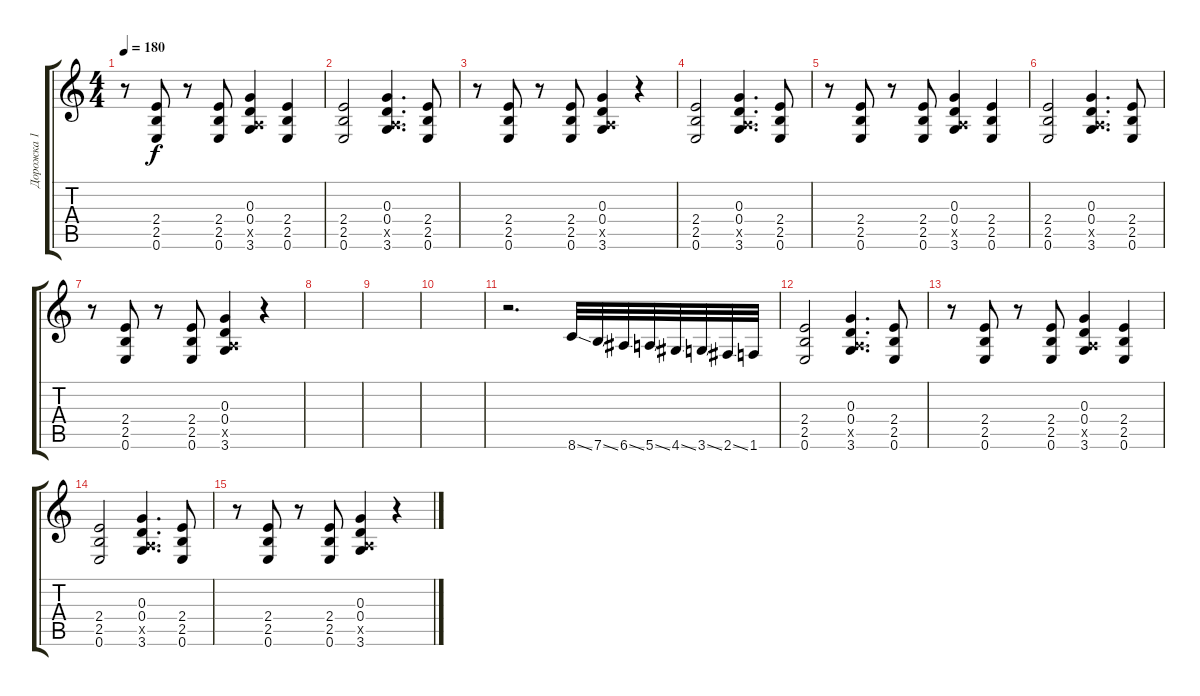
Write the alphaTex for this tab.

\track ("Дорожка 1" "Дорожка 1") {instrument distortionguitar}
\staff {score tabs}
\tuning (E4 B3 G3 D3 A2 E2) {hide}
\ts (4 4)
\tempo 180
\clef g2
\ks c
r.8{dy f} (2.4 2.5 0.6).8 r.8 (2.4 2.5 0.6).8 (0.3 0.4 0.5{x} 3.6).4 (2.4 2.5 0.6).4 |
(2.4 2.5 0.6).2 (0.3 0.4 0.5{x} 3.6).4{d} (2.4 2.5 0.6).8 |
r.8 (2.4 2.5 0.6).8 r.8 (2.4 2.5 0.6).8 (0.3 0.4 0.5{x} 3.6).4 r.4 |
(2.4 2.5 0.6).2 (0.3 0.4 0.5{x} 3.6).4{d} (2.4 2.5 0.6).8 |
r.8 (2.4 2.5 0.6).8 r.8 (2.4 2.5 0.6).8 (0.3 0.4 0.5{x} 3.6).4 (2.4 2.5 0.6).4 |
(2.4 2.5 0.6).2 (0.3 0.4 0.5{x} 3.6).4{d} (2.4 2.5 0.6).8 |
r.8 (2.4 2.5 0.6).8 r.8 (2.4 2.5 0.6).8 (0.3 0.4 0.5{x} 3.6).4 r.4 |
|
|
|
r.2{d} 8.6{ss}.32 7.6{ss}.32 6.6{ss}.32 5.6{ss}.32 4.6{ss}.32 3.6{ss}.32 2.6{ss}.32 1.6.32 |
(2.4 2.5 0.6).2 (0.3 0.4 0.5{x} 3.6).4{d} (2.4 2.5 0.6).8 |
r.8 (2.4 2.5 0.6).8 r.8 (2.4 2.5 0.6).8 (0.3 0.4 0.5{x} 3.6).4 (2.4 2.5 0.6).4 |
(2.4 2.5 0.6).2 (0.3 0.4 0.5{x} 3.6).4{d} (2.4 2.5 0.6).8 |
r.8 (2.4 2.5 0.6).8 r.8 (2.4 2.5 0.6).8 (0.3 0.4 0.5{x} 3.6).4 r.4
